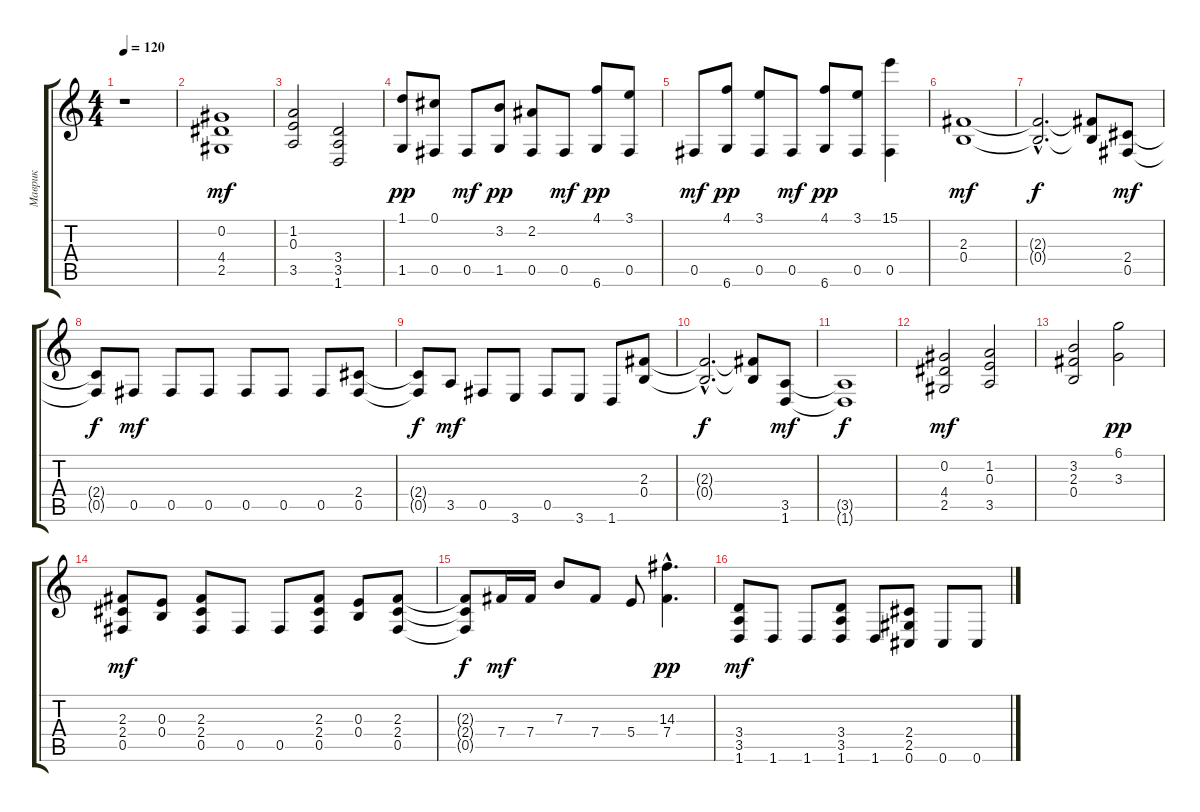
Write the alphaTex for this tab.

\track ("Маврик" "Маврик") {instrument distortionguitar}
\staff {score tabs}
\tuning (Db4 Ab3 E3 B2 Gb2 Db2) {hide}
\ts (4 4)
\tempo 120
\clef g2
\ks c
r.1{dy pp} |
(0.2 4.4 2.5).1{dy mf} |
(1.2 0.3 3.5).2 (3.4 3.5 1.6).2 |
(1.1 1.5).8{dy pp} (0.1 0.5).8 0.5.8{dy mf} (3.2 1.5).8{dy pp} (2.2 0.5).8 0.5.8{dy mf} (4.1 6.6).8{dy pp} (3.1 0.5).8 |
0.5.8{dy mf} (4.1 6.6).8{dy pp} (3.1 0.5).8 0.5.8{dy mf} (4.1 6.6).8{dy pp} (3.1 0.5).8 (15.1 0.5).4 |
(2.3 0.4).1{dy mf} |
(2.3{hac t} 0.4{hac t}).2{d dy f} (2.3{t} 0.4{t}).8 (2.4 0.5).8{dy mf} |
(2.4{t} 0.5{t}).8{dy f} 0.5.8{dy mf} 0.5.8 0.5.8 0.5.8 0.5.8 0.5.8 (2.4 0.5).8 |
(2.4{t} 0.5{t}).8{dy f} 3.5.8{dy mf} 0.5.8 3.6.8 0.5.8 3.6.8 1.6.8 (2.3 0.4).8 |
(2.3{hac t} 0.4{hac t}).2{d dy f} (2.3{t} 0.4{t}).8 (3.5 1.6).8{dy mf} |
(3.5{t} 1.6{t}).1{dy f} |
(0.2 4.4 2.5).2{dy mf} (1.2 0.3 3.5).2 |
(3.2 2.3 0.4).2 (6.1 3.3).2{dy pp} |
(2.3 2.4 0.5).8{dy mf} (0.3 0.4).8 (2.3 2.4 0.5).8 0.5.8 0.5.8 (2.3 2.4 0.5).8 (0.3 0.4).8 (2.3 2.4 0.5).8 |
(2.3{t} 2.4{t} 0.5{t}).8{dy f} 7.4.16{dy mf} 7.4.16 7.3.8 7.4.8 5.4.8 (14.3{hac} 7.4{hac}).4{d dy pp} |
(3.4 3.5 1.6).8{dy mf} 1.6.8 1.6.8 (3.4 3.5 1.6).8 1.6.8 (2.4 2.5 0.6).8 0.6.8 0.6.8
